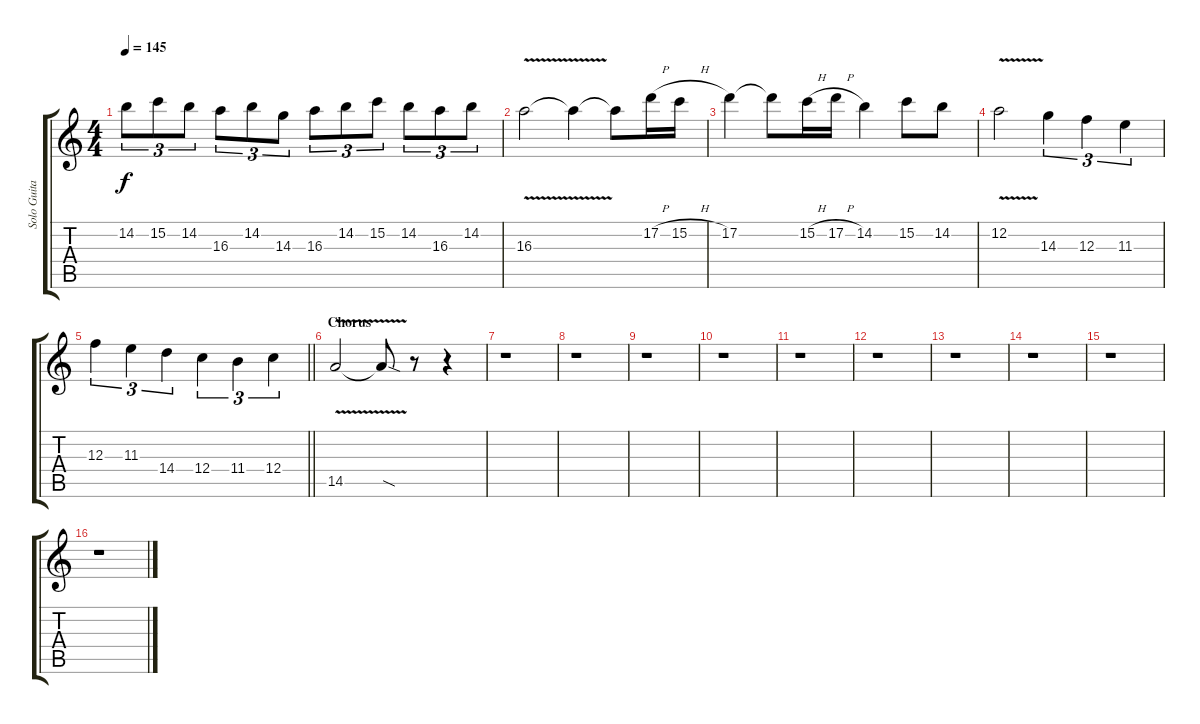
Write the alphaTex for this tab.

\track ("Solo Guitar" "Solo Guita") {instrument distortionguitar}
\staff {score tabs}
\tuning (D4 A3 F3 C3 G2 D2) {hide}
\ts (4 4)
\tempo 145
\clef g2
\ks c
14.2.8{tu (3 2) dy f} 15.2.8{tu (3 2)} 14.2.8{tu (3 2)} 16.3.8{tu (3 2)} 14.2.8{tu (3 2)} 14.3.8{tu (3 2)} 16.3.8{tu (3 2)} 14.2.8{tu (3 2)} 15.2.8{tu (3 2)} 14.2.8{tu (3 2)} 16.3.8{tu (3 2)} 14.2.8{tu (3 2)} |
16.3{v}.2 16.3{t}.4 16.3{t}.8 17.2{h}.16 15.2{h}.16 |
17.2.4 17.2{t}.8 15.2{h}.16 17.2{h}.16 14.2.4 15.2.8 14.2.8 |
12.2{v}.2 14.3.4{tu (3 2)} 12.3.4{tu (3 2)} 11.3.4{tu (3 2)} |
\barLineRight lightlight
12.3.4{tu (3 2)} 11.3.4{tu (3 2)} 14.4.4{tu (3 2)} 12.4.4{tu (3 2)} 11.4.4{tu (3 2)} 12.4.4{tu (3 2)} |
\section ("" "Chorus")
14.5{v}.2 14.5{sod t}.8 r.8 r.4 |
r.1 |
r.1 |
r.1 |
r.1 |
r.1 |
r.1 |
r.1 |
r.1 |
r.1 |
r.1
